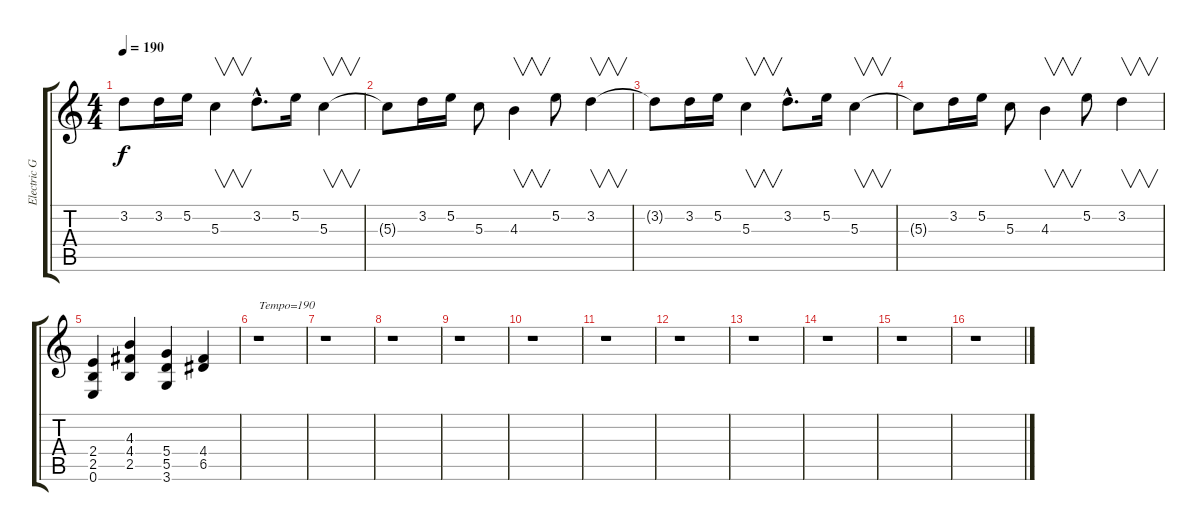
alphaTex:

\track ("Electric Guitar 3" "Electric G") {instrument overdrivenguitar}
\staff {score tabs}
\tuning (E4 B3 G3 D3 A2 E2) {hide}
\ts (4 4)
\tempo 190
\clef g2
\ks c
3.2{t}.8{dy f} 3.2.16 5.2.16 5.3.4{v} 3.2{hac}.8{d} 5.2.16 5.3.4{v} |
5.3{t}.8 3.2.16 5.2.16 5.3.8 4.3.4{v} 5.2.8 3.2.4{v} |
3.2{t}.8 3.2.16 5.2.16 5.3.4{v} 3.2{hac}.8{d} 5.2.16 5.3.4{v} |
5.3{t}.8 3.2.16 5.2.16 5.3.8 4.3.4{v} 5.2.8 3.2.4{v} |
(2.4 2.5 0.6).4 (4.3 4.4 2.5).4 (5.4 5.5 3.6).4 (4.4 6.5).4 |
r.1{txt "Tempo=190"} |
r.1 |
r.1 |
r.1 |
r.1 |
r.1 |
r.1 |
r.1 |
r.1 |
r.1 |
r.1
